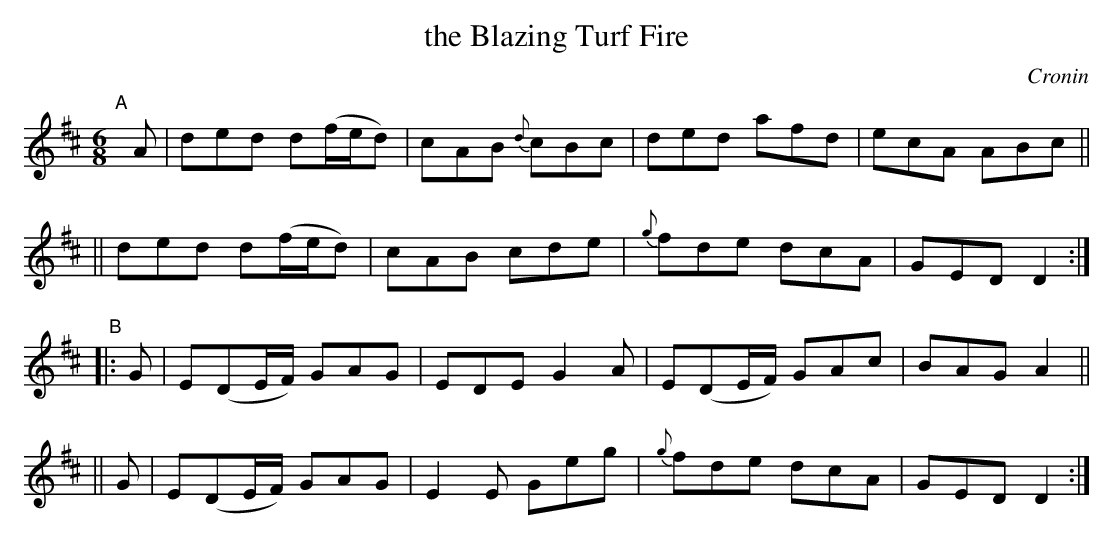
X:1
T: the Blazing Turf Fire
O: Cronin
M: 6/8
K: D
"^A"[|] A \
|  ded d(f/e/d) | cAB {d}cBc |    ded afd | ecA ABc ||
|| ded d(f/e/d) | cAB    cde | {g}fde dcA | GED D2  :|
"^B"\
|: G | E(DE/F/) GAG | EDE G2A | E(DE/F/) GAc | BAG A2 ||
|| G | E(DE/F/) GAG | E2E Geg | {g}fde   dcA | GED D2 :|
